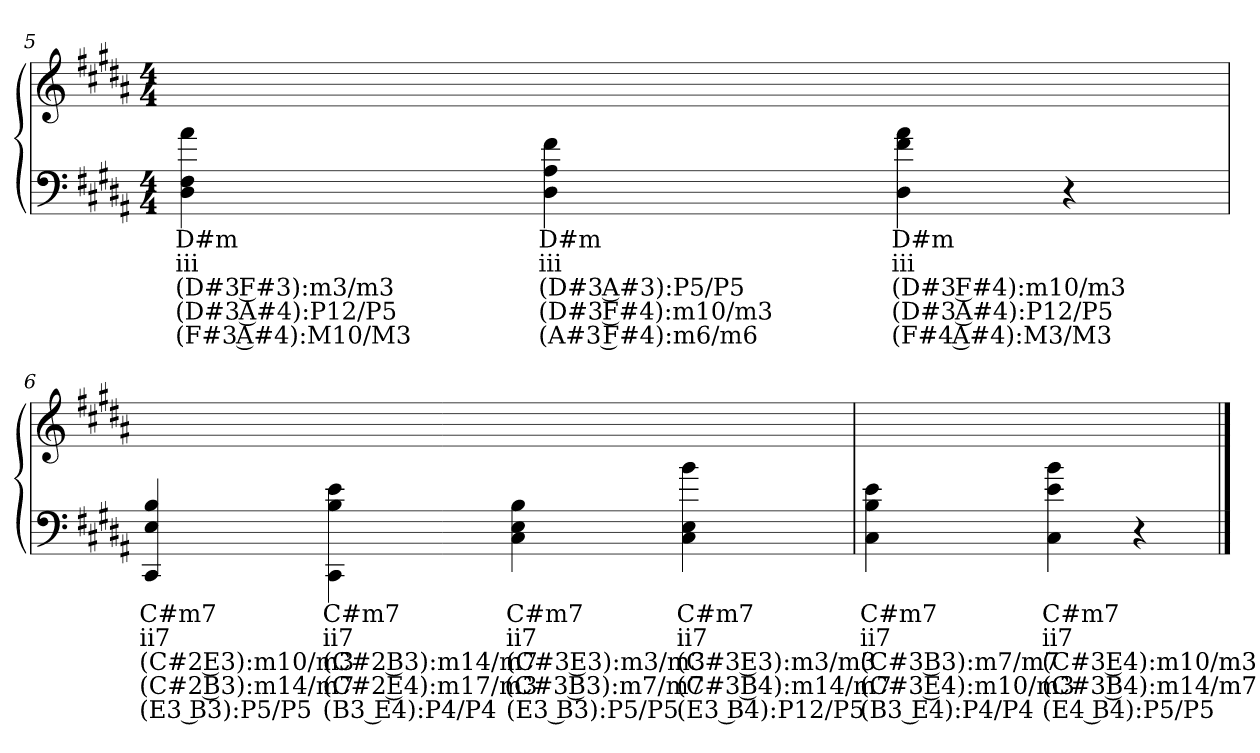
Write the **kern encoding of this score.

**kern	**text	**text	**text	**text	**text	**kern
*part2	*part2	*part2	*part2	*part2	*part2	*part1
*staff2	*staff2	*staff2	*staff2	*staff2	*staff2	*staff1
*clefF4	*	*	*	*	*	*clefG2
*k[f#c#g#d#a#]	*	*	*	*	*	*k[f#c#g#d#a#]
*B:	*	*	*	*	*	*B:
*M4/4	*	*	*	*	*	*M4/4
=5	=5	=5	=5	=5	=5	=5
4D# 4F# 4a#	D#m	iii	(D#3 F#3):m3/m3	(D#3 A#4):P12/P5	(F#3 A#4):M10/M3	1ryy
4D# 4A# 4f#	D#m	iii	(D#3 A#3):P5/P5	(D#3 F#4):m10/m3	(A#3 F#4):m6/m6	.
4D# 4f# 4a#	D#m	iii	(D#3 F#4):m10/m3	(D#3 A#4):P12/P5	(F#4 A#4):M3/M3	.
4r	.	.	.	.	.	.
=6	=6	=6	=6	=6	=6	=6
4CC# 4E 4B	C#m7	ii7	(C#2 E3):m10/m3	(C#2 B3):m14/m7	(E3 B3):P5/P5	1ryy
4CC# 4B 4e	C#m7	ii7	(C#2 B3):m14/m7	(C#2 E4):m17/m3	(B3 E4):P4/P4	.
4C# 4E 4B	C#m7	ii7	(C#3 E3):m3/m3	(C#3 B3):m7/m7	(E3 B3):P5/P5	.
4C# 4E 4b	C#m7	ii7	(C#3 E3):m3/m3	(C#3 B4):m14/m7	(E3 B4):P12/P5	.
=7	=7	=7	=7	=7	=7	=7
4C# 4B 4e	C#m7	ii7	(C#3 B3):m7/m7	(C#3 E4):m10/m3	(B3 E4):P4/P4	2.ryy
4C# 4e 4b	C#m7	ii7	(C#3 E4):m10/m3	(C#3 B4):m14/m7	(E4 B4):P5/P5	.
4r	.	.	.	.	.	.
==	==	==	==	==	==	==
*-	*-	*-	*-	*-	*-	*-
